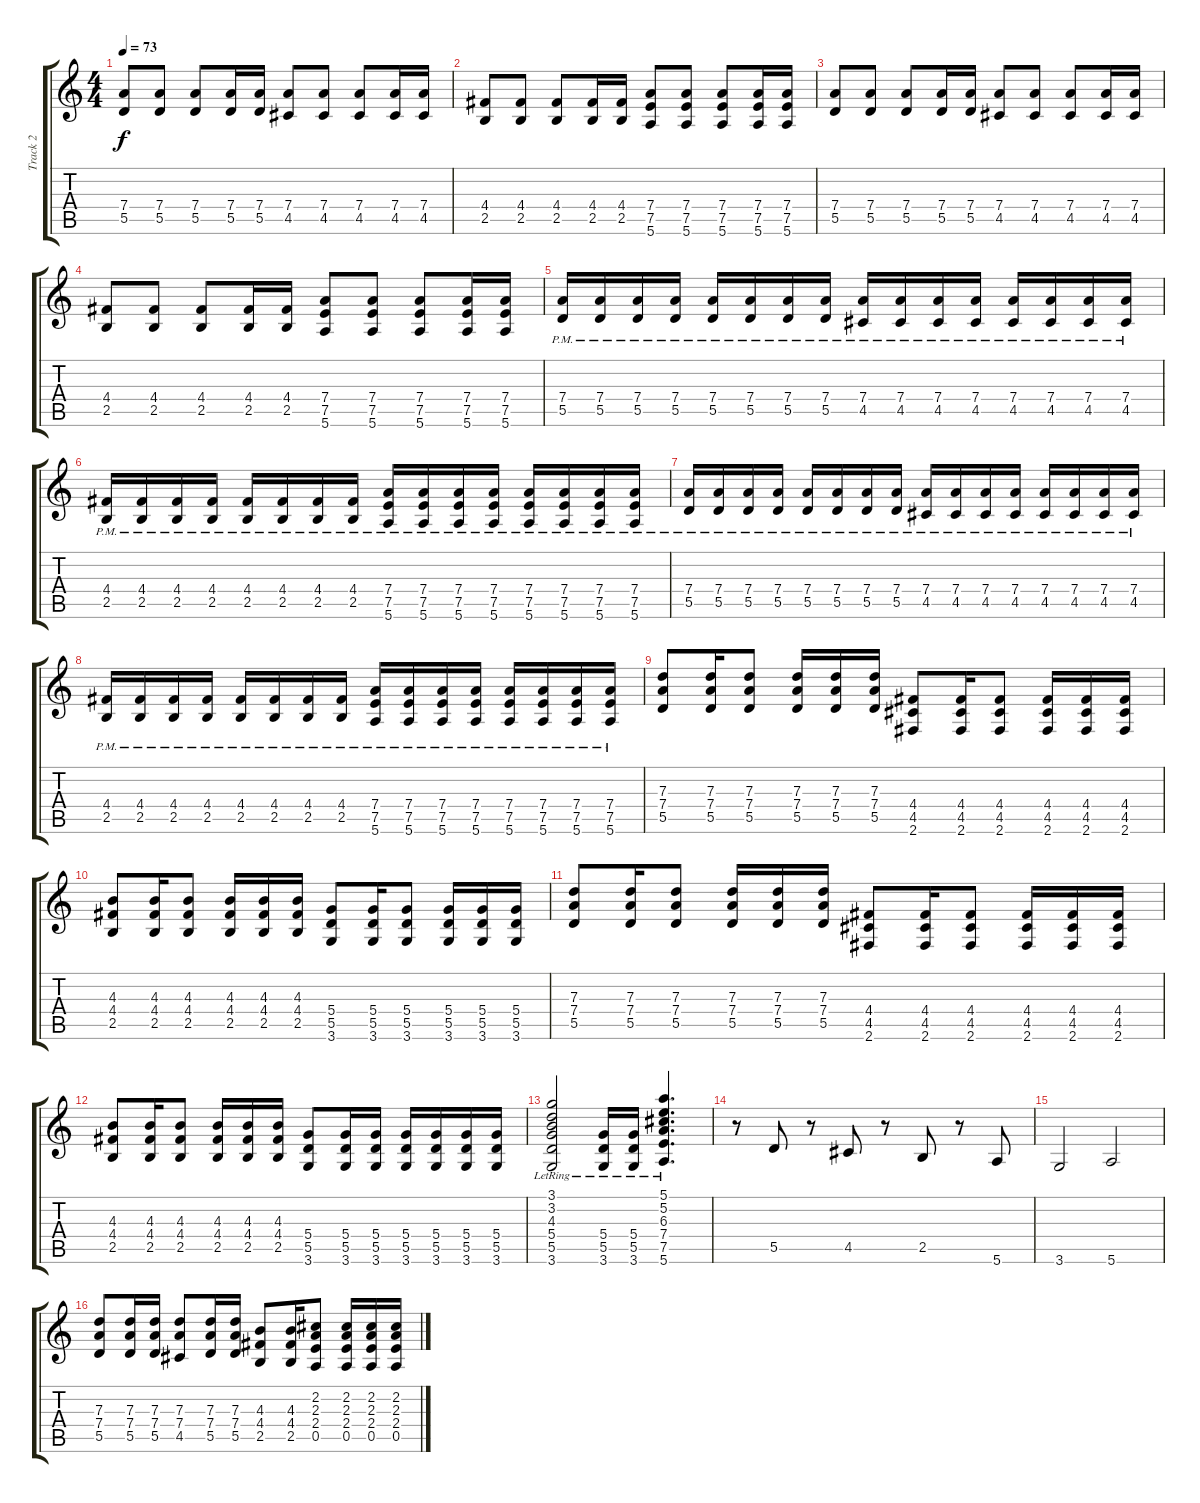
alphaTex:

\track ("Track 2" "Track 2") {instrument acousticguitarsteel}
\staff {score tabs}
\tuning (E4 B3 G3 D3 A2 E2) {hide}
\ts (4 4)
\tempo 73
\clef g2
\ks c
(7.4 5.5).8{dy f} (7.4 5.5).8 (7.4 5.5).8 (7.4 5.5).16 (7.4 5.5).16 (7.4 4.5).8 (7.4 4.5).8 (7.4 4.5).8 (7.4 4.5).16 (7.4 4.5).16 |
(4.4 2.5).8 (4.4 2.5).8 (4.4 2.5).8 (4.4 2.5).16 (4.4 2.5).16 (7.4 7.5 5.6).8 (7.4 7.5 5.6).8 (7.4 7.5 5.6).8 (7.4 7.5 5.6).16 (7.4 7.5 5.6).16 |
(7.4 5.5).8 (7.4 5.5).8 (7.4 5.5).8 (7.4 5.5).16 (7.4 5.5).16 (7.4 4.5).8 (7.4 4.5).8 (7.4 4.5).8 (7.4 4.5).16 (7.4 4.5).16 |
(4.4 2.5).8 (4.4 2.5).8 (4.4 2.5).8 (4.4 2.5).16 (4.4 2.5).16 (7.4 7.5 5.6).8 (7.4 7.5 5.6).8 (7.4 7.5 5.6).8 (7.4 7.5 5.6).16 (7.4 7.5 5.6).16 |
(7.4{pm} 5.5{pm}).16 (7.4{pm} 5.5{pm}).16 (7.4{pm} 5.5{pm}).16 (7.4{pm} 5.5{pm}).16 (7.4{pm} 5.5{pm}).16 (7.4{pm} 5.5{pm}).16 (7.4{pm} 5.5{pm}).16 (7.4{pm} 5.5{pm}).16 (7.4{pm} 4.5{pm}).16 (7.4{pm} 4.5{pm}).16 (7.4{pm} 4.5{pm}).16 (7.4{pm} 4.5{pm}).16 (7.4{pm} 4.5{pm}).16 (7.4{pm} 4.5{pm}).16 (7.4{pm} 4.5{pm}).16 (7.4{pm} 4.5{pm}).16 |
(4.4{pm} 2.5{pm}).16 (4.4{pm} 2.5{pm}).16 (4.4{pm} 2.5{pm}).16 (4.4{pm} 2.5{pm}).16 (4.4{pm} 2.5{pm}).16 (4.4{pm} 2.5{pm}).16 (4.4{pm} 2.5{pm}).16 (4.4{pm} 2.5{pm}).16 (7.4{pm} 7.5{pm} 5.6{pm}).16 (7.4{pm} 7.5{pm} 5.6{pm}).16 (7.4{pm} 7.5{pm} 5.6{pm}).16 (7.4{pm} 7.5{pm} 5.6{pm}).16 (7.4{pm} 7.5{pm} 5.6{pm}).16 (7.4{pm} 7.5{pm} 5.6{pm}).16 (7.4{pm} 7.5{pm} 5.6{pm}).16 (7.4{pm} 7.5{pm} 5.6{pm}).16 |
(7.4{pm} 5.5{pm}).16 (7.4{pm} 5.5{pm}).16 (7.4{pm} 5.5{pm}).16 (7.4{pm} 5.5{pm}).16 (7.4{pm} 5.5{pm}).16 (7.4{pm} 5.5{pm}).16 (7.4{pm} 5.5{pm}).16 (7.4{pm} 5.5{pm}).16 (7.4{pm} 4.5{pm}).16 (7.4{pm} 4.5{pm}).16 (7.4{pm} 4.5{pm}).16 (7.4{pm} 4.5{pm}).16 (7.4{pm} 4.5{pm}).16 (7.4{pm} 4.5{pm}).16 (7.4{pm} 4.5{pm}).16 (7.4{pm} 4.5{pm}).16 |
(4.4{pm} 2.5{pm}).16 (4.4{pm} 2.5{pm}).16 (4.4{pm} 2.5{pm}).16 (4.4{pm} 2.5{pm}).16 (4.4{pm} 2.5{pm}).16 (4.4{pm} 2.5{pm}).16 (4.4{pm} 2.5{pm}).16 (4.4{pm} 2.5{pm}).16 (7.4{pm} 7.5{pm} 5.6{pm}).16 (7.4{pm} 7.5{pm} 5.6{pm}).16 (7.4{pm} 7.5{pm} 5.6{pm}).16 (7.4{pm} 7.5{pm} 5.6{pm}).16 (7.4{pm} 7.5{pm} 5.6{pm}).16 (7.4{pm} 7.5{pm} 5.6{pm}).16 (7.4{pm} 7.5{pm} 5.6{pm}).16 (7.4{pm} 7.5{pm} 5.6{pm}).16 |
(7.3 7.4 5.5).8 (7.3 7.4 5.5).16 (7.3 7.4 5.5).8 (7.3 7.4 5.5).16 (7.3 7.4 5.5).16 (7.3 7.4 5.5).16 (4.4 4.5 2.6).8 (4.4 4.5 2.6).16 (4.4 4.5 2.6).8 (4.4 4.5 2.6).16 (4.4 4.5 2.6).16 (4.4 4.5 2.6).16 |
(4.3 4.4 2.5).8 (4.3 4.4 2.5).16 (4.3 4.4 2.5).8 (4.3 4.4 2.5).16 (4.3 4.4 2.5).16 (4.3 4.4 2.5).16 (5.4 5.5 3.6).8 (5.4 5.5 3.6).16 (5.4 5.5 3.6).8 (5.4 5.5 3.6).16 (5.4 5.5 3.6).16 (5.4 5.5 3.6).16 |
(7.3 7.4 5.5).8 (7.3 7.4 5.5).16 (7.3 7.4 5.5).8 (7.3 7.4 5.5).16 (7.3 7.4 5.5).16 (7.3 7.4 5.5).16 (4.4 4.5 2.6).8 (4.4 4.5 2.6).16 (4.4 4.5 2.6).8 (4.4 4.5 2.6).16 (4.4 4.5 2.6).16 (4.4 4.5 2.6).16 |
(4.3 4.4 2.5).8 (4.3 4.4 2.5).16 (4.3 4.4 2.5).8 (4.3 4.4 2.5).16 (4.3 4.4 2.5).16 (4.3 4.4 2.5).16 (5.4 5.5 3.6).8 (5.4 5.5 3.6).16 (5.4 5.5 3.6).16 (5.4 5.5 3.6).16 (5.4 5.5 3.6).16 (5.4 5.5 3.6).16 (5.4 5.5 3.6).16 |
(3.1{lr} 3.2{lr} 4.3{lr} 5.4{lr} 5.5{lr} 3.6{lr}).2 (5.4{lr} 5.5{lr} 3.6{lr}).16 (5.4{lr} 5.5{lr} 3.6{lr}).16 (5.1{lr} 5.2{lr} 6.3{lr} 7.4{lr} 7.5{lr} 5.6{lr}).4{d} |
r.8 5.5.8 r.8 4.5.8 r.8 2.5.8 r.8 5.6.8 |
3.6.2 5.6.2 |
(7.3 7.4 5.5).8 (7.3 7.4 5.5).16 (7.3 7.4 5.5).16 (7.3 7.4 4.5).8 (7.3 7.4 5.5).16 (7.3 7.4 5.5).16 (4.3 4.4 2.5).8 (4.3 4.4 2.5).16 (2.2 2.3 2.4 0.5).8 (2.2 2.3 2.4 0.5).16 (2.2 2.3 2.4 0.5).16 (2.2 2.3 2.4 0.5).16
